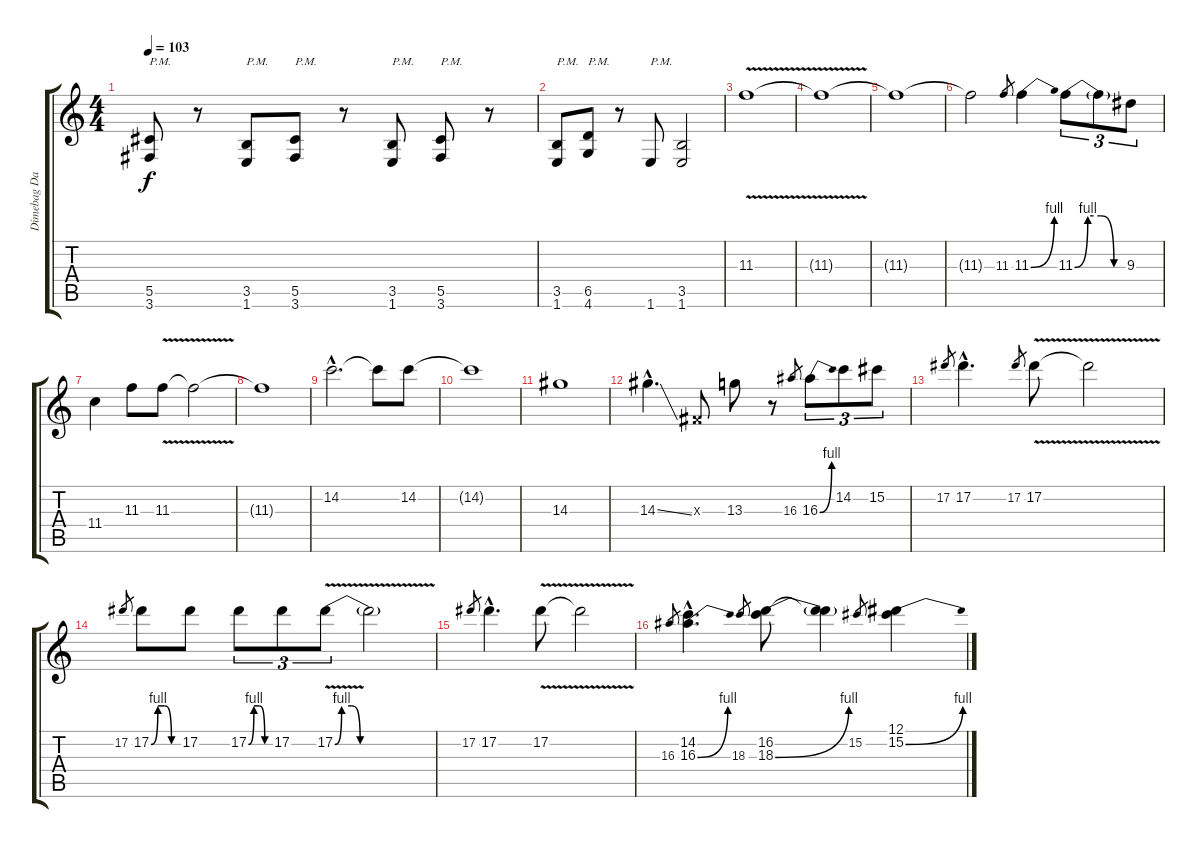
\track ("Dimebag Darrel 2 (solos)" "Dimebag Da") {instrument distortionguitar}
\staff {score tabs}
\tuning (Eb4 Bb3 Gb3 Db3 Ab2 Eb2) {hide}
\ts (4 4)
\tempo 103
\clef g2
\ks c
(5.5 3.6).8{txt "P.M." dy f} r.8 (3.5 1.6).8{txt "P.M."} (5.5 3.6).8{txt "P.M."} r.8 (3.5 1.6).8{txt "P.M."} (5.5 3.6).8{txt "P.M."} r.8 |
(3.5 1.6).8{txt "P.M."} (6.5 4.6).8{txt "P.M."} r.8 1.6.8{txt "P.M."} (3.5 1.6).2 |
11.3{v}.1{volume 16} |
11.3{t}.1 |
11.3{t}.1 |
11.3{t}.2 11.3.8{gr} 11.3{be (bend 0 0 60 4)}.4 11.3{be (custom 0 0 15 4 30 4 45 0 60 0)}.8{tu (3 2)} 11.3{t}.8{tu (3 2)} 9.3.8{tu (3 2)} |
11.4.4 11.3.8 11.3{v}.8 11.3{t}.2 |
11.3{t}.1 |
14.2{hac}.2{d} 14.2{t}.8 14.2.8 |
14.2{t}.1 |
14.3.1 |
14.3{ss hac}.4{d} 0.3{x}.8 13.3.8 r.8 16.3.8{gr} 16.3{be (bend 0 0 60 4)}.8{tu (3 2)} 14.2.8{tu (3 2)} 15.2.8{tu (3 2)} |
17.2.8{gr} 17.2{hac}.4{d} 17.2.8{gr} 17.2{v}.8 17.2{t}.2 |
17.2.8{gr} 17.2{be (custom 0 0 15 4 30 4 45 0 60 0)}.8 17.2.8 17.2{be (custom 0 0 15 4 30 4 45 0 60 0)}.8{tu (3 2)} 17.2.8{tu (3 2)} 17.2{be (custom 0 0 4 4 10 4 15 0 45 0 60 0) v}.8{tu (3 2)} 17.2{t}.2 |
17.2.8{gr} 17.2{hac}.4{d} 17.2{v}.8 17.2{t}.2 |
16.3.8{gr} (14.2{hac} 16.3{be (bend 0 0 60 4) hac}).4{d} 18.3.8{gr} (16.2 18.3{be (bend 0 0 60 4)}).8 (16.2{t} 18.3{t}).4 15.2.8{gr} (12.1 15.2{be (bend 0 0 60 4)}).4
